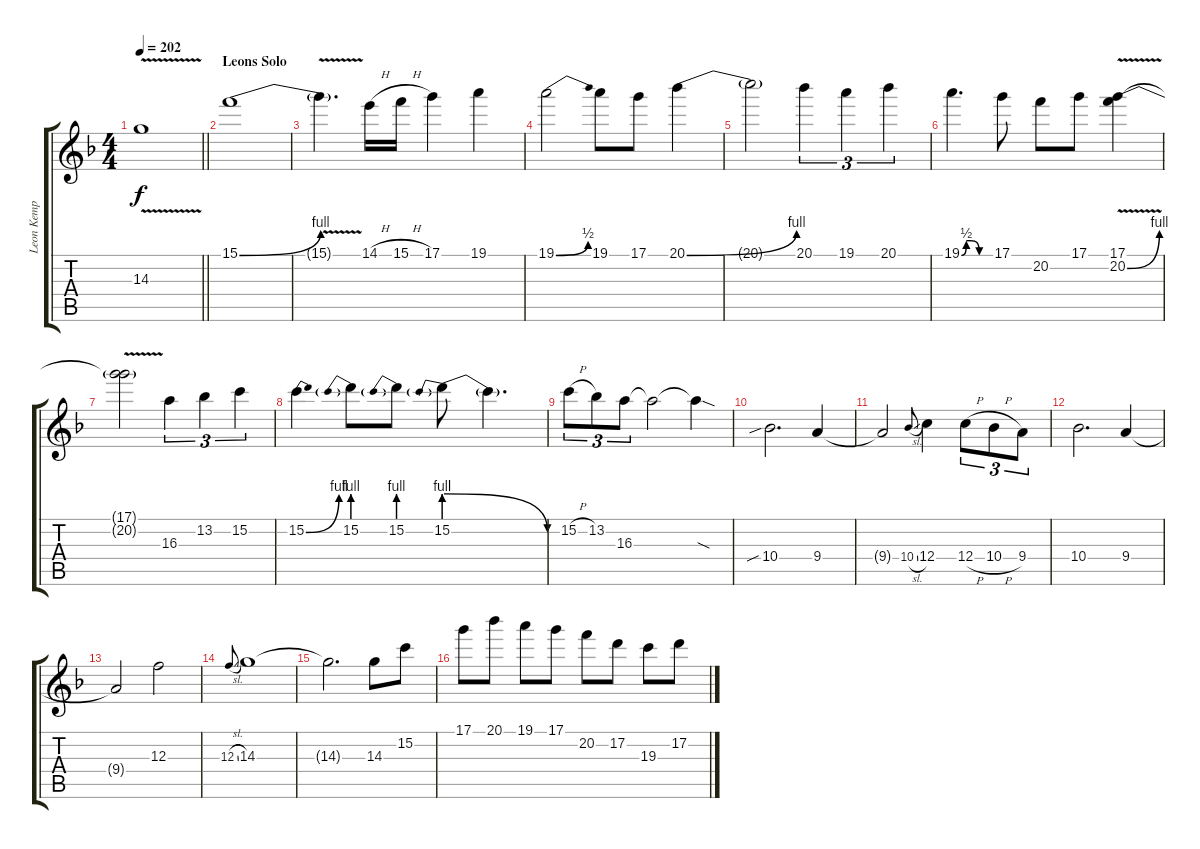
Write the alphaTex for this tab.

\track ("Leon Kemp" "Leon Kemp") {instrument distortionguitar}
\staff {score tabs}
\tuning (D4 A3 F3 C3 G2 C2) {hide}
\ts (4 4)
\tempo 202
\clef g2
\barLineRight lightlight
\ks f
14.3{v}.1{dy f} |
\section ("" "Leons Solo")
15.1{be (bend 0 0 60 4)}.1 |
15.1{v t}.4{d} 14.1{h}.16 15.1{h}.16 17.1.4 19.1.4 |
19.1{be (bend 0 0 60 2)}.2 19.1.8 17.1.8 20.1{be (bend 0 0 60 4)}.4 |
20.1{t}.2 20.1.4{tu (3 2)} 19.1.4{tu (3 2)} 20.1.4{tu (3 2)} |
19.1{be (custom 0 0 10 2 20 2 37 0 60 0)}.4{d} 17.1.8 20.2.8 17.1.8 (17.1 20.2{be (bend 0 0 60 4) v}).4 |
(17.1{t} 20.2{t}).2 16.3.4{tu (3 2)} 13.2.4{tu (3 2)} 15.2.4{tu (3 2)} |
15.2{be (bend 0 0 60 4)}.4 15.2{be (prebend 0 4 60 4)}.8 15.2{be (prebend 0 4 60 4)}.8 15.2{be (prebendrelease 0 4 60 0)}.8 15.2{t}.4{d} |
15.2{h}.8{tu (3 2)} 13.2.8{tu (3 2)} 16.3.8{tu (3 2)} 16.3{t}.2 16.3{sod t}.4 |
10.4{sib}.2{d} 9.4.4 |
9.4{t}.2 10.4{sl}.8{gr onbeat} 12.4.4 12.4{h}.8{tu (3 2)} 10.4{h}.8{tu (3 2)} 9.4.8{tu (3 2)} |
10.4.2{d} 9.4.4 |
9.4{t}.2 12.3.2 |
12.3{sl}.8{gr onbeat} 14.3.1 |
14.3{t}.2{d} 14.3.8 15.2.8 |
17.1.8 20.1.8 19.1.8 17.1.8 20.2.8 17.2.8 19.3.8 17.2.8
